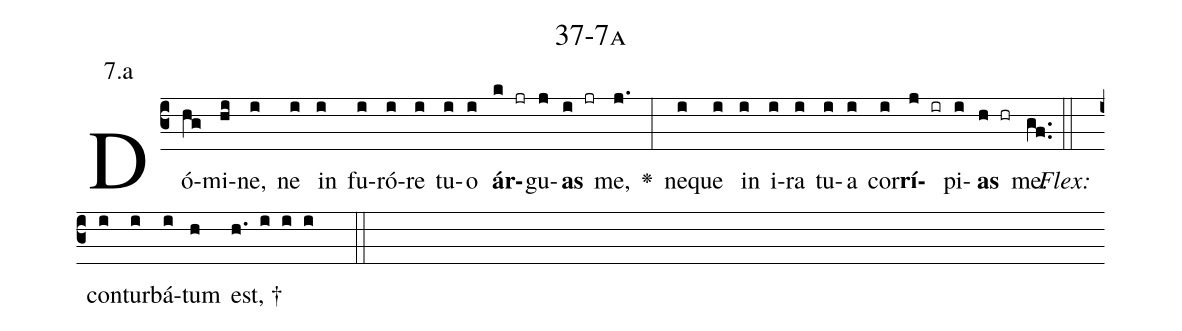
name: 37-7a;
annotation: 7.a;
%%
(c3)Dó(hg)mi(hi)ne,(i) ne(i) in(i) fu(i)ró(i)re(i) tu(i)o(i) <b>ár</b>(k jr)gu(j)<b>as</b>(i jr) me,(j.) <v>\greheightstar</v>(:) ne(i)que(i) in(i) i(i)ra(i) tu(i)a(i) cor(i)<b>rí</b>(j ir)pi(i)<b>as</b>(h hr) me.(gf..) (::)
<i>Flex:</i>()  con(i)tur(i)bá(i)tum(h) est, †(h. i i i  ::)

%E(i) u(i) o(j) u(i) a(h) e.(gf..) (::)
